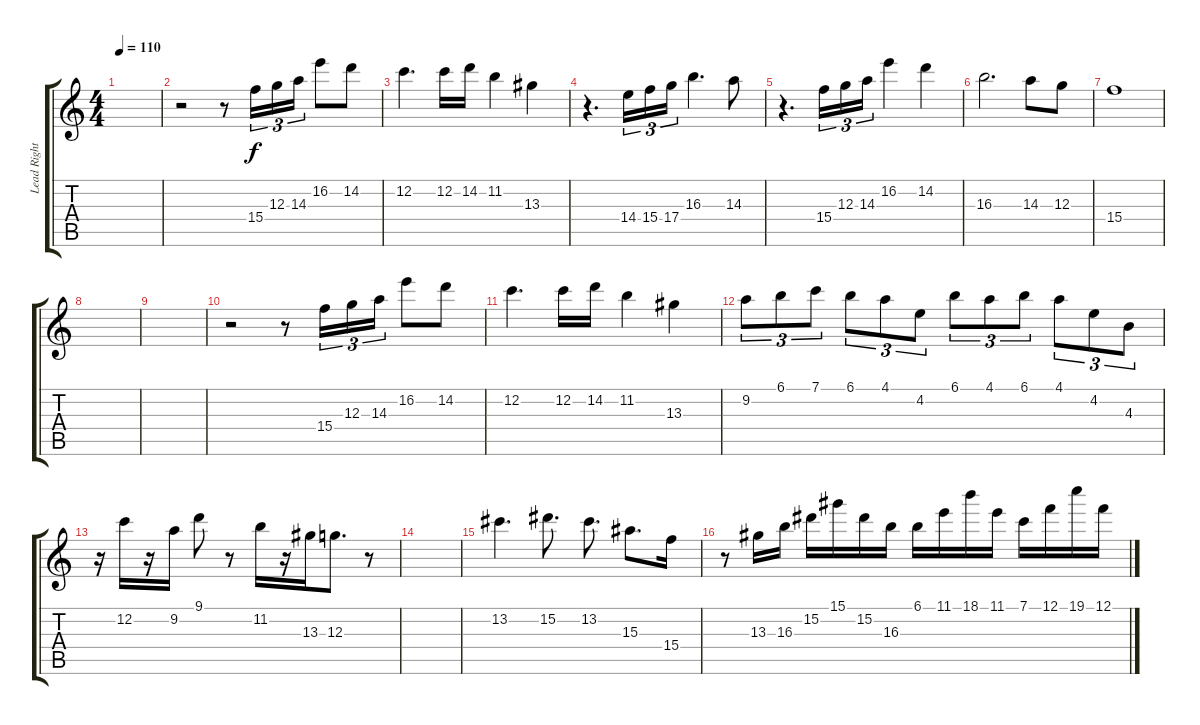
\track ("Lead Right" "Lead Right") {instrument overdrivenguitar}
\staff {score tabs}
\tuning (F4 C4 G3 D3 A2 E2) {hide}
\ts (4 4)
\tempo 110
\clef g2
\ks c
|
r.2 r.8 15.4.16{tu (3 2)} 12.3.16{tu (3 2)} 14.3.16{tu (3 2)} 16.2.8 14.2.8 |
12.2.4{d} 12.2.16 14.2.16 11.2.4 13.3.4 |
r.4{d} 14.4.16{tu (3 2)} 15.4.16{tu (3 2)} 17.4.16{tu (3 2)} 16.3.4{d} 14.3.8 |
r.4{d} 15.4.16{tu (3 2)} 12.3.16{tu (3 2)} 14.3.16{tu (3 2)} 16.2.4 14.2.4 |
16.3.2{d} 14.3.8 12.3.8 |
15.4.1 |
|
|
r.2 r.8 15.4.16{tu (3 2)} 12.3.16{tu (3 2)} 14.3.16{tu (3 2)} 16.2.8 14.2.8 |
12.2.4{d} 12.2.16 14.2.16 11.2.4 13.3.4 |
9.2.8{tu (3 2)} 6.1.8{tu (3 2)} 7.1.8{tu (3 2)} 6.1.8{tu (3 2)} 4.1.8{tu (3 2)} 4.2.8{tu (3 2)} 6.1.8{tu (3 2)} 4.1.8{tu (3 2)} 6.1.8{tu (3 2)} 4.1.8{tu (3 2)} 4.2.8{tu (3 2)} 4.3.8{tu (3 2)} |
r.16 12.2.16 r.16 9.2.16 9.1.8 r.8 11.2.16 r.16 13.3.16 12.3.8{d} r.8 |
|
13.2.4{d} 15.2.8{d} 13.2.8{d} 15.3.8{d} 15.4.16 |
r.8 13.3.16 16.3.16 15.2.16 15.1.16 15.2.16 16.3.16 6.1.16 11.1.16 18.1.16 11.1.16 7.1.16 12.1.16 19.1.16 12.1.16
